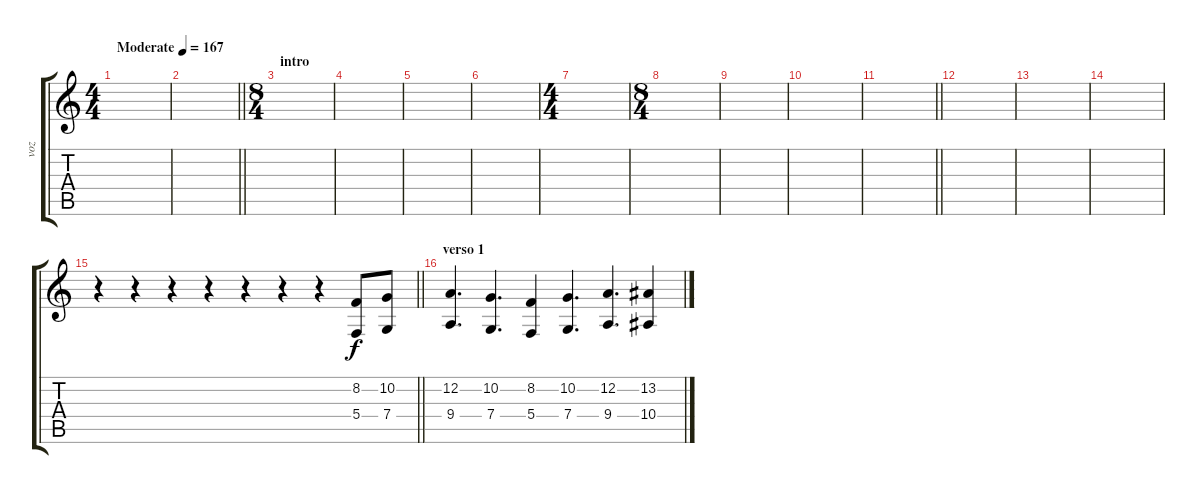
\track ("voz" "voz") {instrument choiraahs}
\staff {score tabs}
\tuning (D4 A3 F3 C3 G2 D2) {hide}
\ts (4 4)
\tempo (167 "Moderate")
\clef g2
\ks c
|
\barLineRight lightlight
|
\ts (8 4)
\section ("" "intro")
|
|
|
|
\ts (4 4)
|
\ts (8 4)
|
|
|
\barLineRight lightlight
|
|
|
|
\barLineRight lightlight
r.4 r.4 r.4 r.4 r.4 r.4 r.4 (8.2 5.4).8 (10.2 7.4).8 |
\section ("" "verso 1")
(12.2 9.4).4{d} (10.2 7.4).4{d} (8.2 5.4).4 (10.2 7.4).4{d} (12.2 9.4).4{d} (13.2 10.4).4
